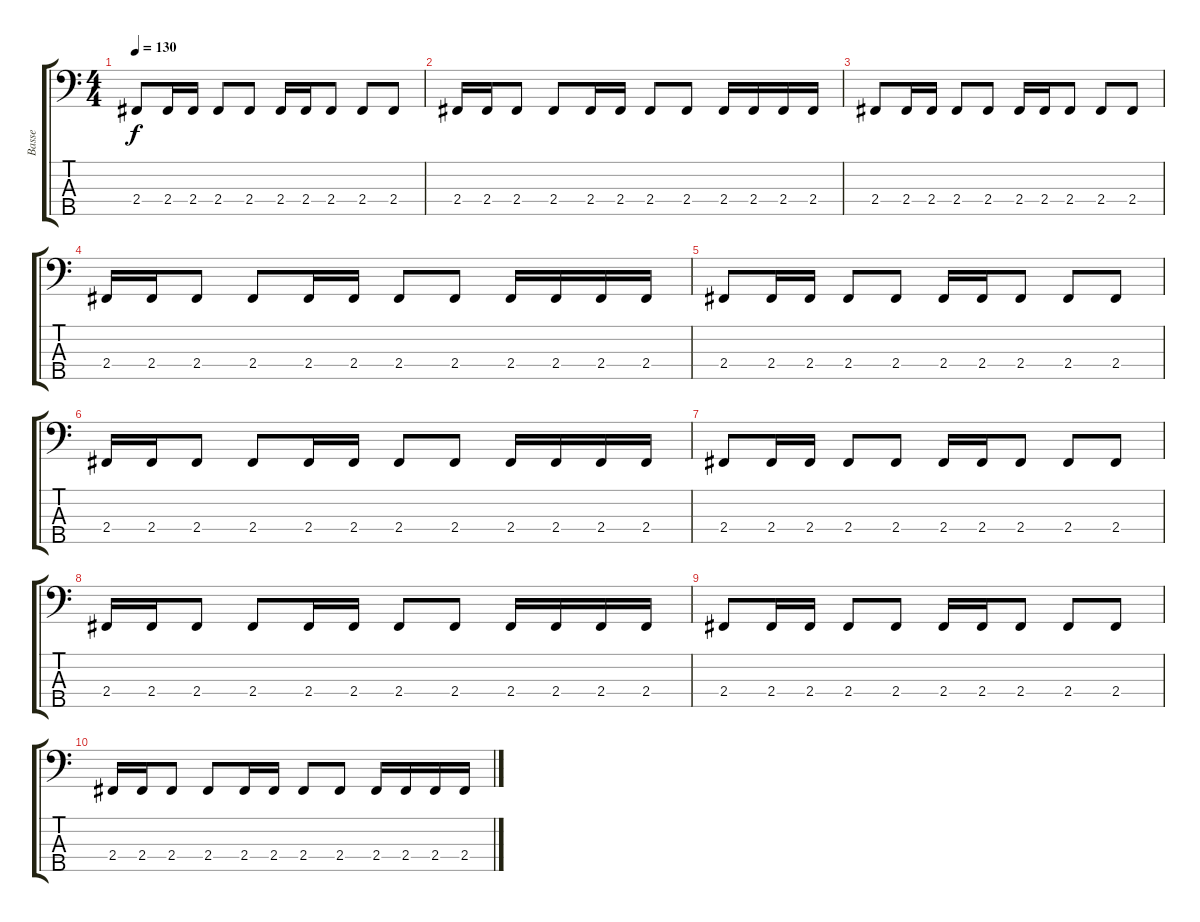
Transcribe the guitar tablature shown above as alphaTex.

\track ("Basse" "Basse") {instrument electricbassfinger}
\staff {score tabs}
\tuning (G2 D2 A1 E1 B0) {hide}
\ts (4 4)
\tempo 130
\clef f4
\ks c
2.4.8{dy f} 2.4.16 2.4.16 2.4.8 2.4.8 2.4.16 2.4.16 2.4.8 2.4.8 2.4.8 |
2.4.16 2.4.16 2.4.8 2.4.8 2.4.16 2.4.16 2.4.8 2.4.8 2.4.16 2.4.16 2.4.16 2.4.16 |
2.4.8 2.4.16 2.4.16 2.4.8 2.4.8 2.4.16 2.4.16 2.4.8 2.4.8 2.4.8 |
2.4.16 2.4.16 2.4.8 2.4.8 2.4.16 2.4.16 2.4.8 2.4.8 2.4.16 2.4.16 2.4.16 2.4.16 |
2.4.8 2.4.16 2.4.16 2.4.8 2.4.8 2.4.16 2.4.16 2.4.8 2.4.8 2.4.8 |
2.4.16 2.4.16 2.4.8 2.4.8 2.4.16 2.4.16 2.4.8 2.4.8 2.4.16 2.4.16 2.4.16 2.4.16 |
2.4.8 2.4.16 2.4.16 2.4.8 2.4.8 2.4.16 2.4.16 2.4.8 2.4.8 2.4.8 |
2.4.16 2.4.16 2.4.8 2.4.8 2.4.16 2.4.16 2.4.8 2.4.8 2.4.16 2.4.16 2.4.16 2.4.16 |
2.4.8 2.4.16 2.4.16 2.4.8 2.4.8 2.4.16 2.4.16 2.4.8 2.4.8 2.4.8 |
2.4.16 2.4.16 2.4.8 2.4.8 2.4.16 2.4.16 2.4.8 2.4.8 2.4.16 2.4.16 2.4.16 2.4.16
